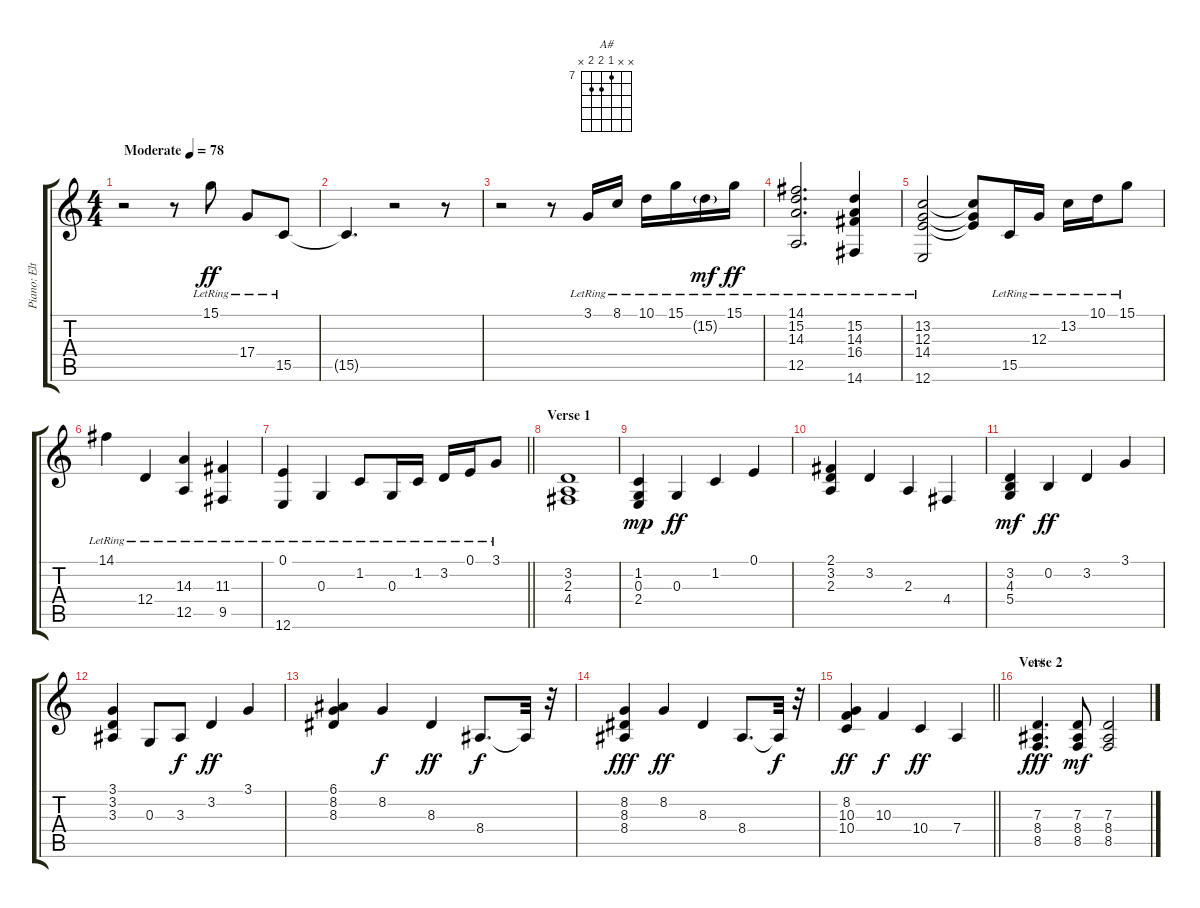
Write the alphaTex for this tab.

\track ("Piano: Elton John" "Piano: Elt") {instrument electricpiano2}
\staff {score tabs}
\tuning (E4 B3 G3 D3 A2 E2) {hide}
\chord ("A#" x x 7 8 8 x) {firstfret 7}
\ts (4 4)
\tempo (78 "Moderate")
\clef g2
\ks c
r.2{dy ff instrument electricpiano2} r.8 15.1{lr}.8 17.4{lr}.8 15.5{lr}.8 |
15.5{t}.4{d} r.2 r.8 |
r.2 r.8 3.1{lr}.16 8.1{lr}.16 10.1{lr}.16 15.1{lr}.16 15.2{g lr}.16{dy mf} 15.1{lr}.16{dy ff} |
(14.1{lr} 15.2{lr} 14.3{lr} 12.5{lr}).2{d} (15.2{lr} 14.3{lr} 16.4{lr} 14.6{lr}).4 |
(13.2{lr} 12.3{lr} 14.4{lr} 12.6{lr}).2 (13.2{t} 12.3{t} 14.4{t}).8 15.5{lr}.16 12.3{lr}.16 13.2{lr}.16 10.1{lr}.16 15.1{lr}.8 |
14.1{lr}.4 12.4{lr}.4 (14.3{lr} 12.5{lr}).4 (11.3{lr} 9.5{lr}).4 |
\barLineRight lightlight
(0.1{lr} 12.6{lr}).4 0.3{lr}.4 1.2{lr}.8 0.3{lr}.16 1.2{lr}.16 3.2{lr}.16 0.1{lr}.16 3.1{lr}.8 |
\section ("" "Verse 1")
(3.2 2.3 4.4).1 |
(1.2 0.3 2.4).4{dy mp} 0.3.4{dy ff} 1.2.4 0.1.4 |
(2.1 3.2 2.3).4 3.2.4 2.3.4 4.4.4 |
(3.2 4.3 5.4).4{dy mf} 0.2.4{dy ff} 3.2.4 3.1.4 |
(3.1 3.2 3.3).4 0.3.8 3.3.8{dy f} 3.2.4{dy ff} 3.1.4 |
(6.1 8.2 8.3).4 8.2.4{dy f} 8.3.4{dy ff} 8.4.8{d dy f} 8.4{t}.32 r.32 |
(8.2 8.3 8.4).4{dy fff} 8.2.4{dy ff} 8.3.4 8.4.8{d} 8.4{t}.32{dy f} r.32 |
\barLineRight lightlight
(8.2 10.3 10.4).4{dy ff} 10.3.4{dy f} 10.4.4{dy ff} 7.4.4 |
\section ("" "Verse 2")
(7.3 8.4 8.5).4{d ch "A#" dy fff} (7.3 8.4 8.5).8{dy mf} (7.3 8.4 8.5).2
